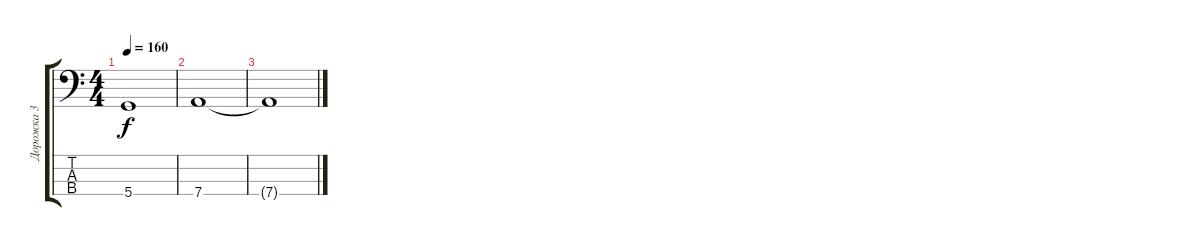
\track ("Дорожка 3" "Дорожка 3") {instrument electricbassfinger}
\staff {score tabs}
\tuning (F2 C2 G1 D1) {hide}
\ts (4 4)
\tempo 160
\clef f4
\ks c
5.4.1{dy f} |
7.4.1 |
7.4{t}.1
